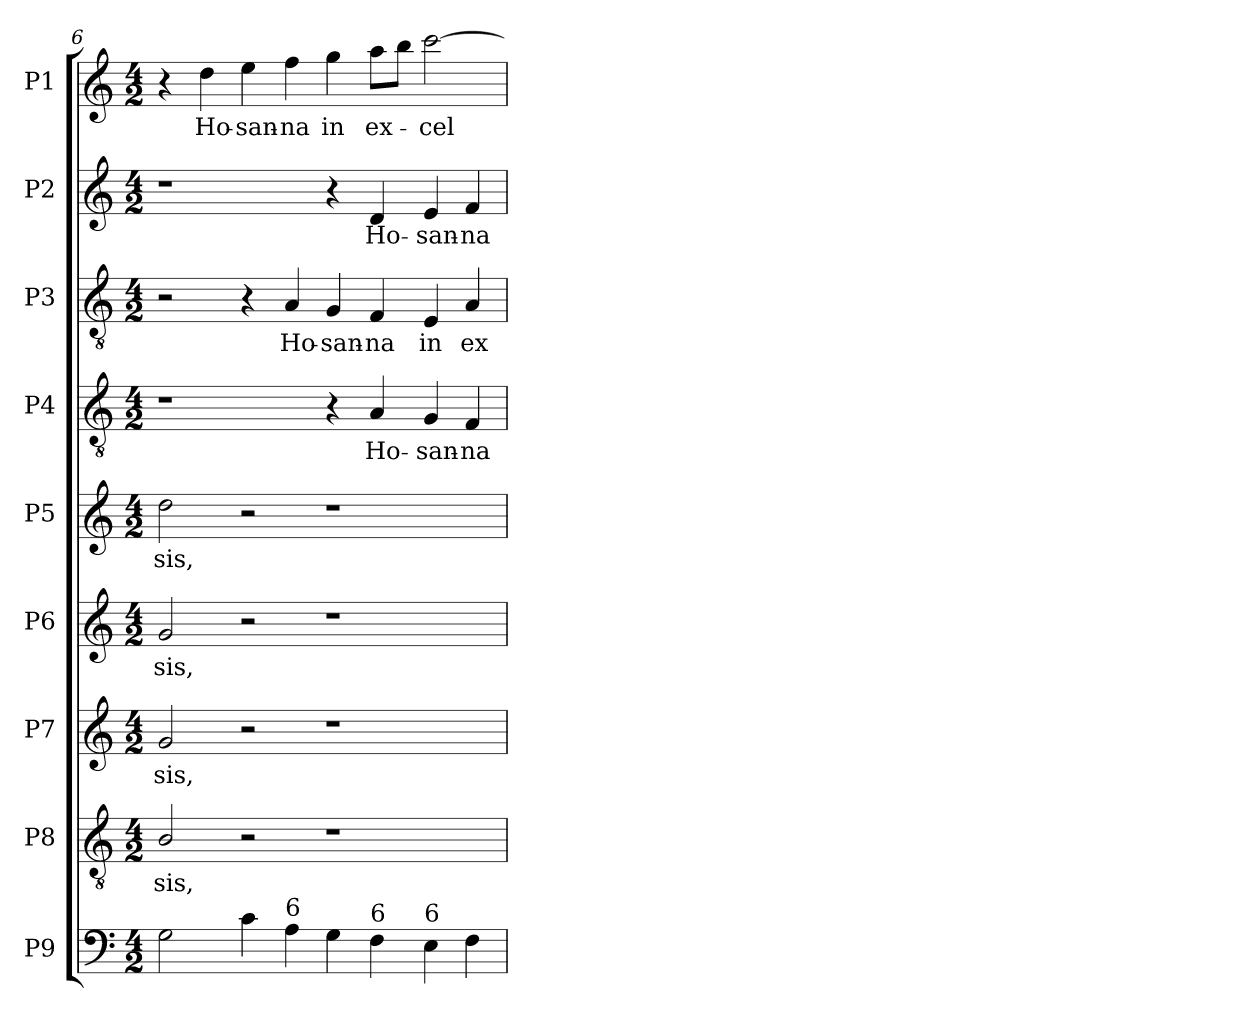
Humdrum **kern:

**kern	**kern	**text	**kern	**text	**kern	**text	**kern	**text	**kern	**text	**kern	**text	**kern	**text	**kern	**text
*part9	*part8	*part8	*part7	*part7	*part6	*part6	*part5	*part5	*part4	*part4	*part3	*part3	*part2	*part2	*part1	*part1
*staff9	*staff8	*staff8	*staff7	*staff7	*staff6	*staff6	*staff5	*staff5	*staff4	*staff4	*staff3	*staff3	*staff2	*staff2	*staff1	*staff1
*I"P9	*I"P8	*	*I"P7	*	*I"P6	*	*I"P5	*	*I"P4	*	*I"P3	*	*I"P2	*	*I"P1	*
*clefF4	*clefGv2	*	*clefG2	*	*clefG2	*	*clefG2	*	*clefGv2	*	*clefGv2	*	*clefG2	*	*clefG2	*
*	*ITrd7c12	*	*	*	*	*	*	*	*ITrd7c12	*	*ITrd7c12	*	*	*	*	*
*k[]	*k[]	*	*k[]	*	*k[]	*	*k[]	*	*k[]	*	*k[]	*	*k[]	*	*k[]	*
*C:	*C:	*	*C:	*	*C:	*	*C:	*	*C:	*	*C:	*	*C:	*	*C:	*
*M4/2	*M4/2	*	*M4/2	*	*M4/2	*	*M4/2	*	*M4/2	*	*M4/2	*	*M4/2	*	*M4/2	*
=6	=6	=6	=6	=6	=6	=6	=6	=6	=6	=6	=6	=6	=6	=6	=6	=6
!	!	!LO:LY:b:color=#000000	!	!	!	!	!	!	!	!	!	!	!	!	!	!
!	!	!	!	!LO:LY:b:color=#000000	!	!	!	!	!	!	!	!	!	!	!	!
!	!	!	!	!	!	!LO:LY:b:color=#000000	!	!	!	!	!	!	!	!	!	!
!	!	!	!	!	!	!	!	!LO:LY:b:color=#000000	!	!	!	!	!	!	!	!
2Gi\	2BBi/	-sis,	2gi/	-sis,	2gi/	-sis,	2ddi\	-sis,	1r	.	2r	.	1r	.	4r	.
!	!	!	!	!	!	!	!	!	!	!	!	!	!	!	!	!LO:LY:b:color=#000000
.	.	.	.	.	.	.	.	.	.	.	.	.	.	.	4ddi\	Ho-
!	!	!	!	!	!	!	!	!	!	!	!	!	!	!	!	!LO:LY:b:color=#000000
4ci\	2r	.	2r	.	2r	.	2r	.	.	.	4r	.	.	.	4eei\	-san-
!	!	!	!	!	!	!	!	!	!	!	!	!LO:LY:b:color=#000000	!	!	!	!
!LO:TX:a:t=6	!	!	!	!	!	!	!	!	!	!	!	!	!	!	!	!
!	!	!	!	!	!	!	!	!	!	!	!	!	!	!	!	!LO:LY:b:color=#000000
4Ai\	.	.	.	.	.	.	.	.	.	.	4AAi/	Ho-	.	.	4ffi\	-na
!	!	!	!	!	!	!	!	!	!	!	!	!LO:LY:b:color=#000000	!	!	!	!
!	!	!	!	!	!	!	!	!	!	!	!	!	!	!	!	!LO:LY:b:color=#000000
4Gi\	1r	.	1r	.	1r	.	1r	.	4r	.	4GGi/	-san-	4r	.	4ggi\	in
!	!	!	!	!	!	!	!	!	!	!LO:LY:b:color=#000000	!	!	!	!	!	!
!	!	!	!	!	!	!	!	!	!	!	!	!LO:LY:b:color=#000000	!	!	!	!
!	!	!	!	!	!	!	!	!	!	!	!	!	!	!LO:LY:b:color=#000000	!	!
!LO:TX:a:t=6	!	!	!	!	!	!	!	!	!	!	!	!	!	!	!	!
!	!	!	!	!	!	!	!	!	!	!	!	!	!	!	!	!LO:LY:b:color=#000000
4Fi\	.	.	.	.	.	.	.	.	4AAi/	Ho-	4FFi/	-na	4di/	Ho-	8aai\L	ex-
.	.	.	.	.	.	.	.	.	.	.	.	.	.	.	8bbi\J	.
!	!	!	!	!	!	!	!	!	!	!LO:LY:b:color=#000000	!	!	!	!	!	!
!	!	!	!	!	!	!	!	!	!	!	!	!LO:LY:b:color=#000000	!	!	!	!
!	!	!	!	!	!	!	!	!	!	!	!	!	!	!LO:LY:b:color=#000000	!	!
!LO:TX:a:t=6	!	!	!	!	!	!	!	!	!	!	!	!	!	!	!	!
!	!	!	!	!	!	!	!	!	!	!	!	!	!	!	!	!LO:LY:b:color=#000000
4Ei\	.	.	.	.	.	.	.	.	4GGi/	-san-	4EEi/	in	4ei/	-san-	[2ccci\	-cel-
!	!	!	!	!	!	!	!	!	!	!LO:LY:b:color=#000000	!	!	!	!	!	!
!	!	!	!	!	!	!	!	!	!	!	!	!LO:LY:b:color=#000000	!	!	!	!
!	!	!	!	!	!	!	!	!	!	!	!	!	!	!LO:LY:b:color=#000000	!	!
4Fi\	.	.	.	.	.	.	.	.	4FFi/	-na	4AAi/	ex-	4fi/	-na	.	.
=	=	=	=	=	=	=	=	=	=	=	=	=	=	=	=	=
*-	*-	*-	*-	*-	*-	*-	*-	*-	*-	*-	*-	*-	*-	*-	*-	*-
